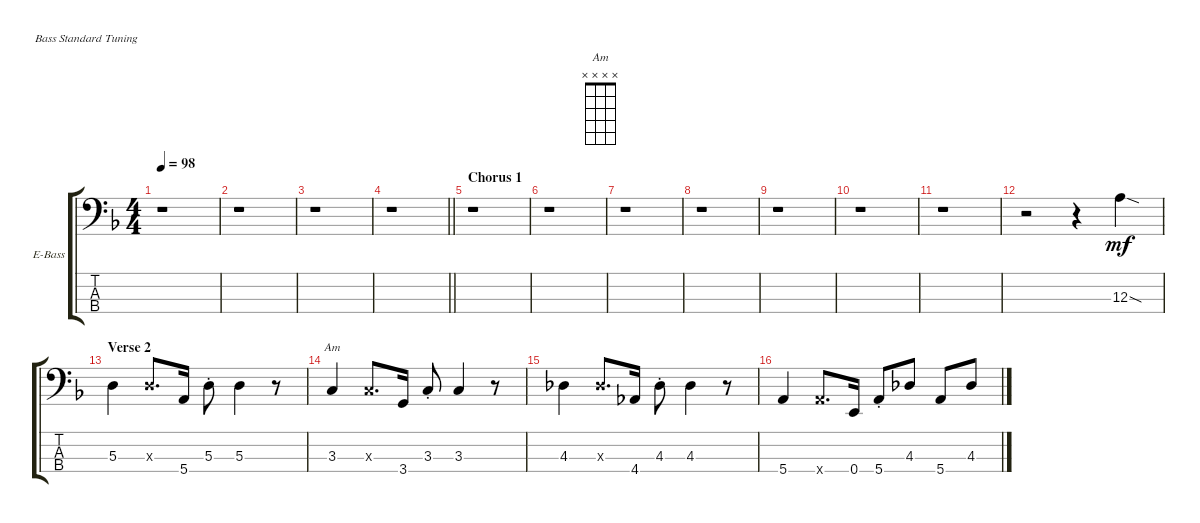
\defaultSystemsLayout 4
\bracketExtendMode groupsimilarinstruments
\firstSystemTrackNameOrientation horizontal
\otherSystemsTrackNameOrientation horizontal
\track ("Electric Bass" "E-Bass") {instrument electricbassfinger}
\staff {score tabs}
\tuning (G2 D2 A1 E1)
\chord ("Am" x x x x)
\ts (4 4)
\tempo 98
\clef f4
\ks dminor
r.1{dy mf} |
r.1 |
r.1 |
\barLineRight lightlight
r.1 |
\section ("" "Chorus 1")
r.1 |
r.1 |
r.1 |
r.1 |
r.1 |
r.1 |
r.1 |
r.2 r.4 12.3{sod}.4 |
\section ("" "Verse 2")
5.3.4 5.3{x}.8{d} 5.4.16 5.3{st}.8 5.3.4 r.8 |
3.3.4{ch "Am"} 3.3{x}.8{d} 3.4.16 3.3{st}.8 3.3.4 r.8 |
4.3.4 4.3{x}.8{d} 4.4.16 4.3{st}.8 4.3.4 r.8 |
5.4.4 5.4{x}.8{d} 0.4.16 5.4{st}.8 4.3.8 5.4.8 4.3.8
